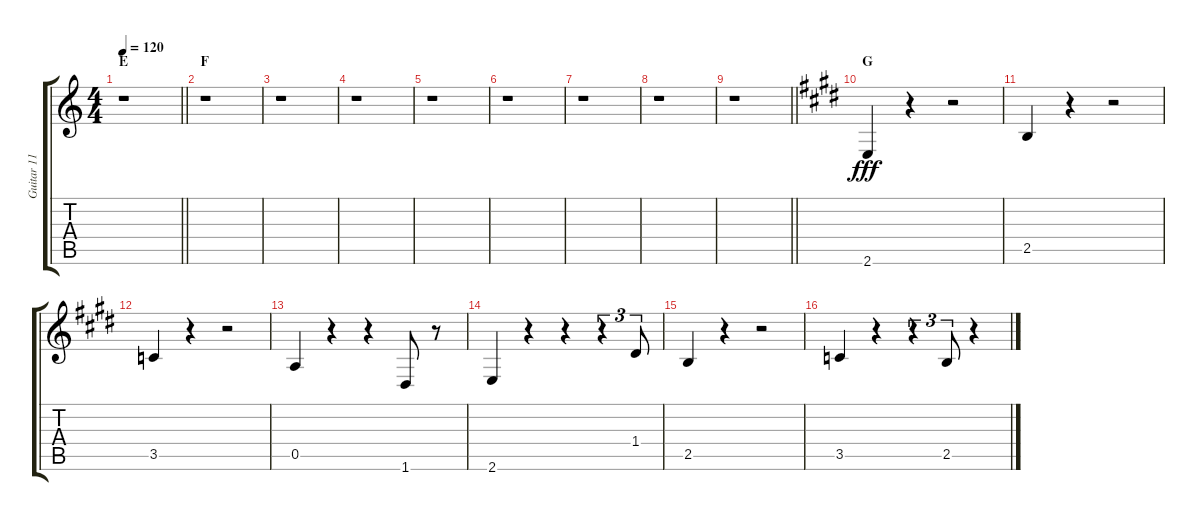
\track ("Guitar 11" "Guitar 11") {instrument distortionguitar}
\staff {score tabs}
\tuning (E4 B3 G3 D3 A2 D2) {hide}
\ts (4 4)
\section ("" "E")
\tempo 120
\clef g2
\barLineRight lightlight
\ks c
r.1{dy fff} |
\section ("" "F")
r.1 |
r.1 |
r.1 |
r.1 |
r.1 |
r.1 |
r.1 |
\barLineRight lightlight
r.1 |
\section ("" "G")
\ks e
2.6.4 r.4 r.2 |
2.5.4 r.4 r.2 |
3.5.4 r.4 r.2 |
0.5.4 r.4 r.4 1.6.8 r.8 |
2.6.4 r.4 r.4 r.4{tu (3 2)} 1.4.8{tu (3 2)} |
2.5.4 r.4 r.2 |
3.5.4 r.4 r.4{tu (3 2)} 2.5.8{tu (3 2)} r.4
